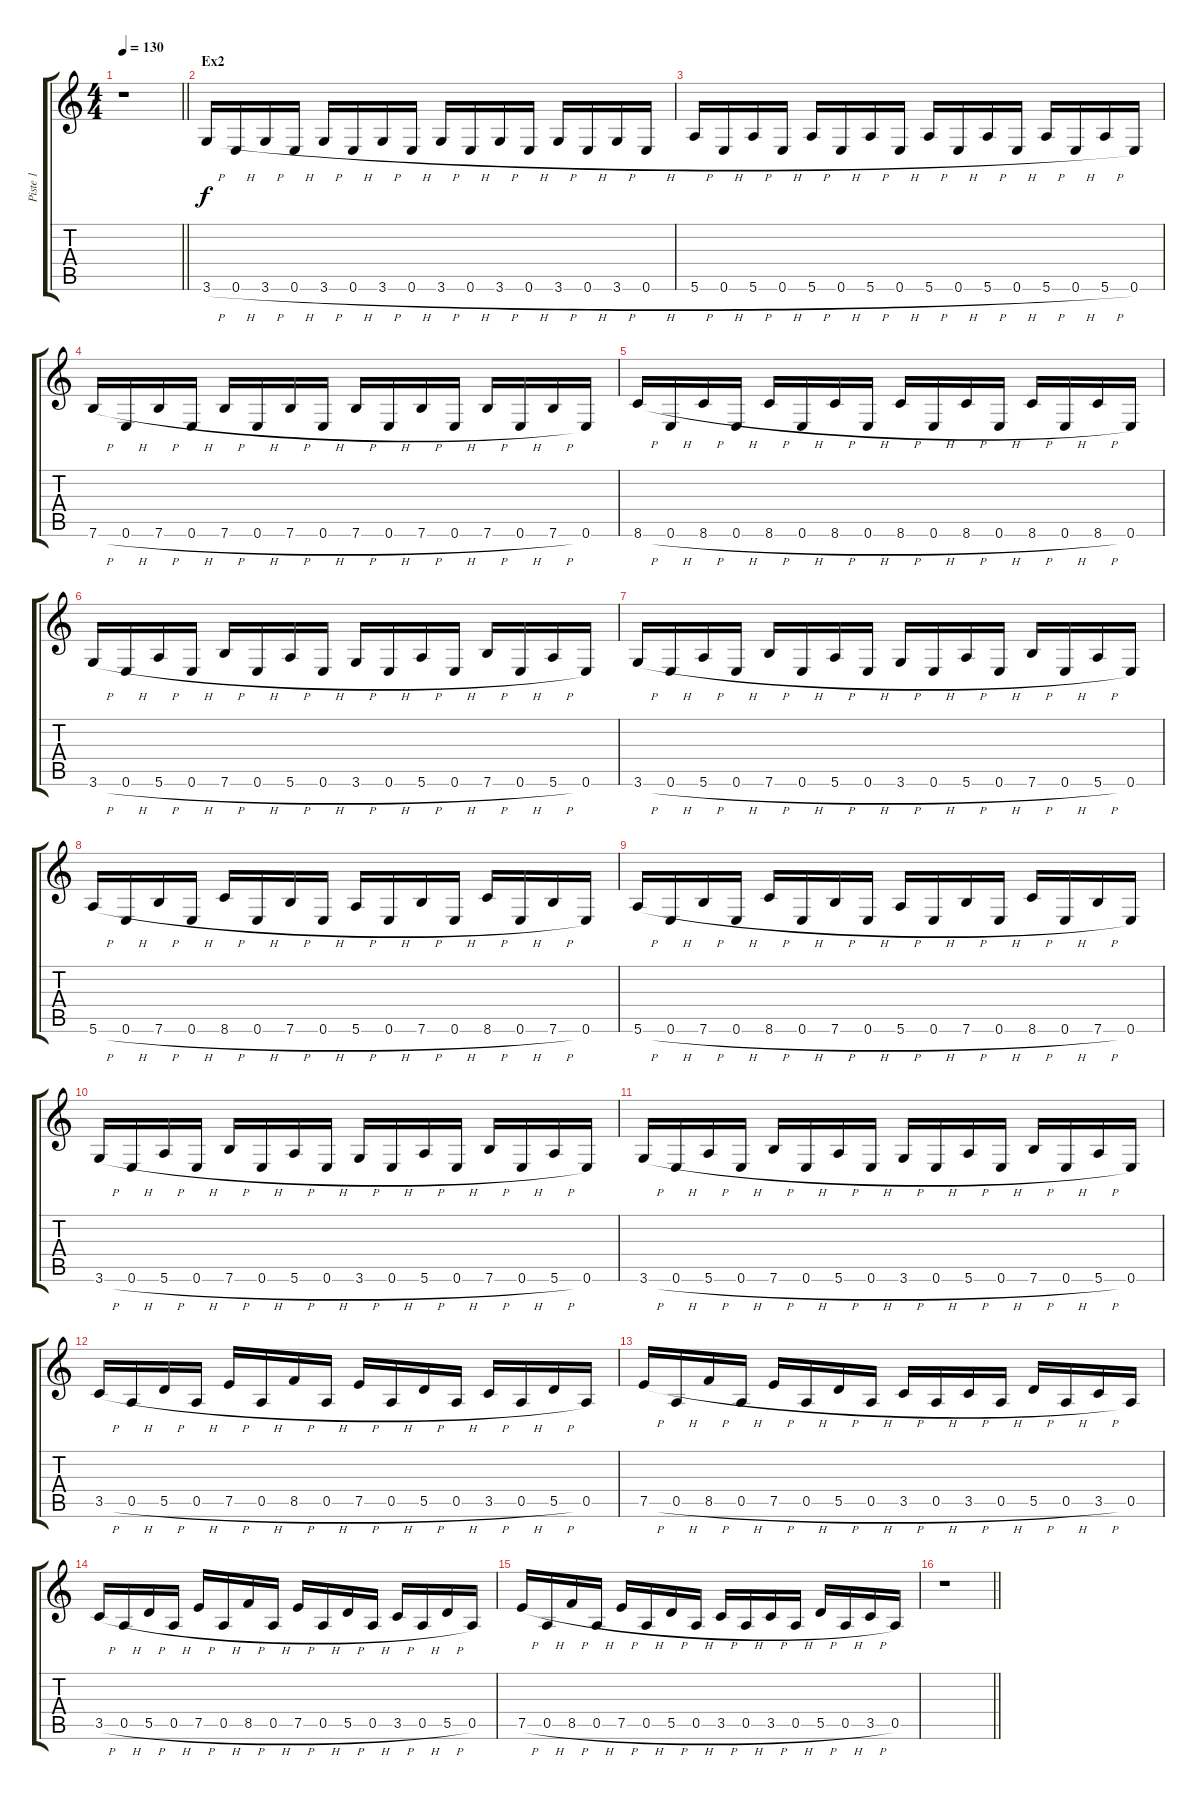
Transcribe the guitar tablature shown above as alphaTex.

\track ("Piste 1" "Piste 1") {instrument distortionguitar}
\staff {score tabs}
\tuning (E4 B3 G3 D3 A2 E2) {hide}
\ts (4 4)
\tempo 130
\clef g2
\barLineRight lightlight
\ks c
r.1{dy f} |
\section ("" "Ex2")
3.6{h}.16 0.6{h}.16 3.6{h}.16 0.6{h}.16 3.6{h}.16 0.6{h}.16 3.6{h}.16 0.6{h}.16 3.6{h}.16 0.6{h}.16 3.6{h}.16 0.6{h}.16 3.6{h}.16 0.6{h}.16 3.6{h}.16 0.6{h}.16 |
5.6{h}.16 0.6{h}.16 5.6{h}.16 0.6{h}.16 5.6{h}.16 0.6{h}.16 5.6{h}.16 0.6{h}.16 5.6{h}.16 0.6{h}.16 5.6{h}.16 0.6{h}.16 5.6{h}.16 0.6{h}.16 5.6{h}.16 0.6.16 |
7.6{h}.16 0.6{h}.16 7.6{h}.16 0.6{h}.16 7.6{h}.16 0.6{h}.16 7.6{h}.16 0.6{h}.16 7.6{h}.16 0.6{h}.16 7.6{h}.16 0.6{h}.16 7.6{h}.16 0.6{h}.16 7.6{h}.16 0.6.16 |
8.6{h}.16 0.6{h}.16 8.6{h}.16 0.6{h}.16 8.6{h}.16 0.6{h}.16 8.6{h}.16 0.6{h}.16 8.6{h}.16 0.6{h}.16 8.6{h}.16 0.6{h}.16 8.6{h}.16 0.6{h}.16 8.6{h}.16 0.6.16 |
3.6{h}.16 0.6{h}.16 5.6{h}.16 0.6{h}.16 7.6{h}.16 0.6{h}.16 5.6{h}.16 0.6{h}.16 3.6{h}.16 0.6{h}.16 5.6{h}.16 0.6{h}.16 7.6{h}.16 0.6{h}.16 5.6{h}.16 0.6.16 |
3.6{h}.16 0.6{h}.16 5.6{h}.16 0.6{h}.16 7.6{h}.16 0.6{h}.16 5.6{h}.16 0.6{h}.16 3.6{h}.16 0.6{h}.16 5.6{h}.16 0.6{h}.16 7.6{h}.16 0.6{h}.16 5.6{h}.16 0.6.16 |
5.6{h}.16 0.6{h}.16 7.6{h}.16 0.6{h}.16 8.6{h}.16 0.6{h}.16 7.6{h}.16 0.6{h}.16 5.6{h}.16 0.6{h}.16 7.6{h}.16 0.6{h}.16 8.6{h}.16 0.6{h}.16 7.6{h}.16 0.6.16 |
5.6{h}.16 0.6{h}.16 7.6{h}.16 0.6{h}.16 8.6{h}.16 0.6{h}.16 7.6{h}.16 0.6{h}.16 5.6{h}.16 0.6{h}.16 7.6{h}.16 0.6{h}.16 8.6{h}.16 0.6{h}.16 7.6{h}.16 0.6.16 |
3.6{h}.16 0.6{h}.16 5.6{h}.16 0.6{h}.16 7.6{h}.16 0.6{h}.16 5.6{h}.16 0.6{h}.16 3.6{h}.16 0.6{h}.16 5.6{h}.16 0.6{h}.16 7.6{h}.16 0.6{h}.16 5.6{h}.16 0.6.16 |
3.6{h}.16 0.6{h}.16 5.6{h}.16 0.6{h}.16 7.6{h}.16 0.6{h}.16 5.6{h}.16 0.6{h}.16 3.6{h}.16 0.6{h}.16 5.6{h}.16 0.6{h}.16 7.6{h}.16 0.6{h}.16 5.6{h}.16 0.6.16 |
3.5{h}.16 0.5{h}.16 5.5{h}.16 0.5{h}.16 7.5{h}.16 0.5{h}.16 8.5{h}.16 0.5{h}.16 7.5{h}.16 0.5{h}.16 5.5{h}.16 0.5{h}.16 3.5{h}.16 0.5{h}.16 5.5{h}.16 0.5.16 |
7.5{h}.16 0.5{h}.16 8.5{h}.16 0.5{h}.16 7.5{h}.16 0.5{h}.16 5.5{h}.16 0.5{h}.16 3.5{h}.16 0.5{h}.16 3.5{h}.16 0.5{h}.16 5.5{h}.16 0.5{h}.16 3.5{h}.16 0.5.16 |
3.5{h}.16 0.5{h}.16 5.5{h}.16 0.5{h}.16 7.5{h}.16 0.5{h}.16 8.5{h}.16 0.5{h}.16 7.5{h}.16 0.5{h}.16 5.5{h}.16 0.5{h}.16 3.5{h}.16 0.5{h}.16 5.5{h}.16 0.5.16 |
7.5{h}.16 0.5{h}.16 8.5{h}.16 0.5{h}.16 7.5{h}.16 0.5{h}.16 5.5{h}.16 0.5{h}.16 3.5{h}.16 0.5{h}.16 3.5{h}.16 0.5{h}.16 5.5{h}.16 0.5{h}.16 3.5{h}.16 0.5.16 |
\barLineRight lightlight
r.1
